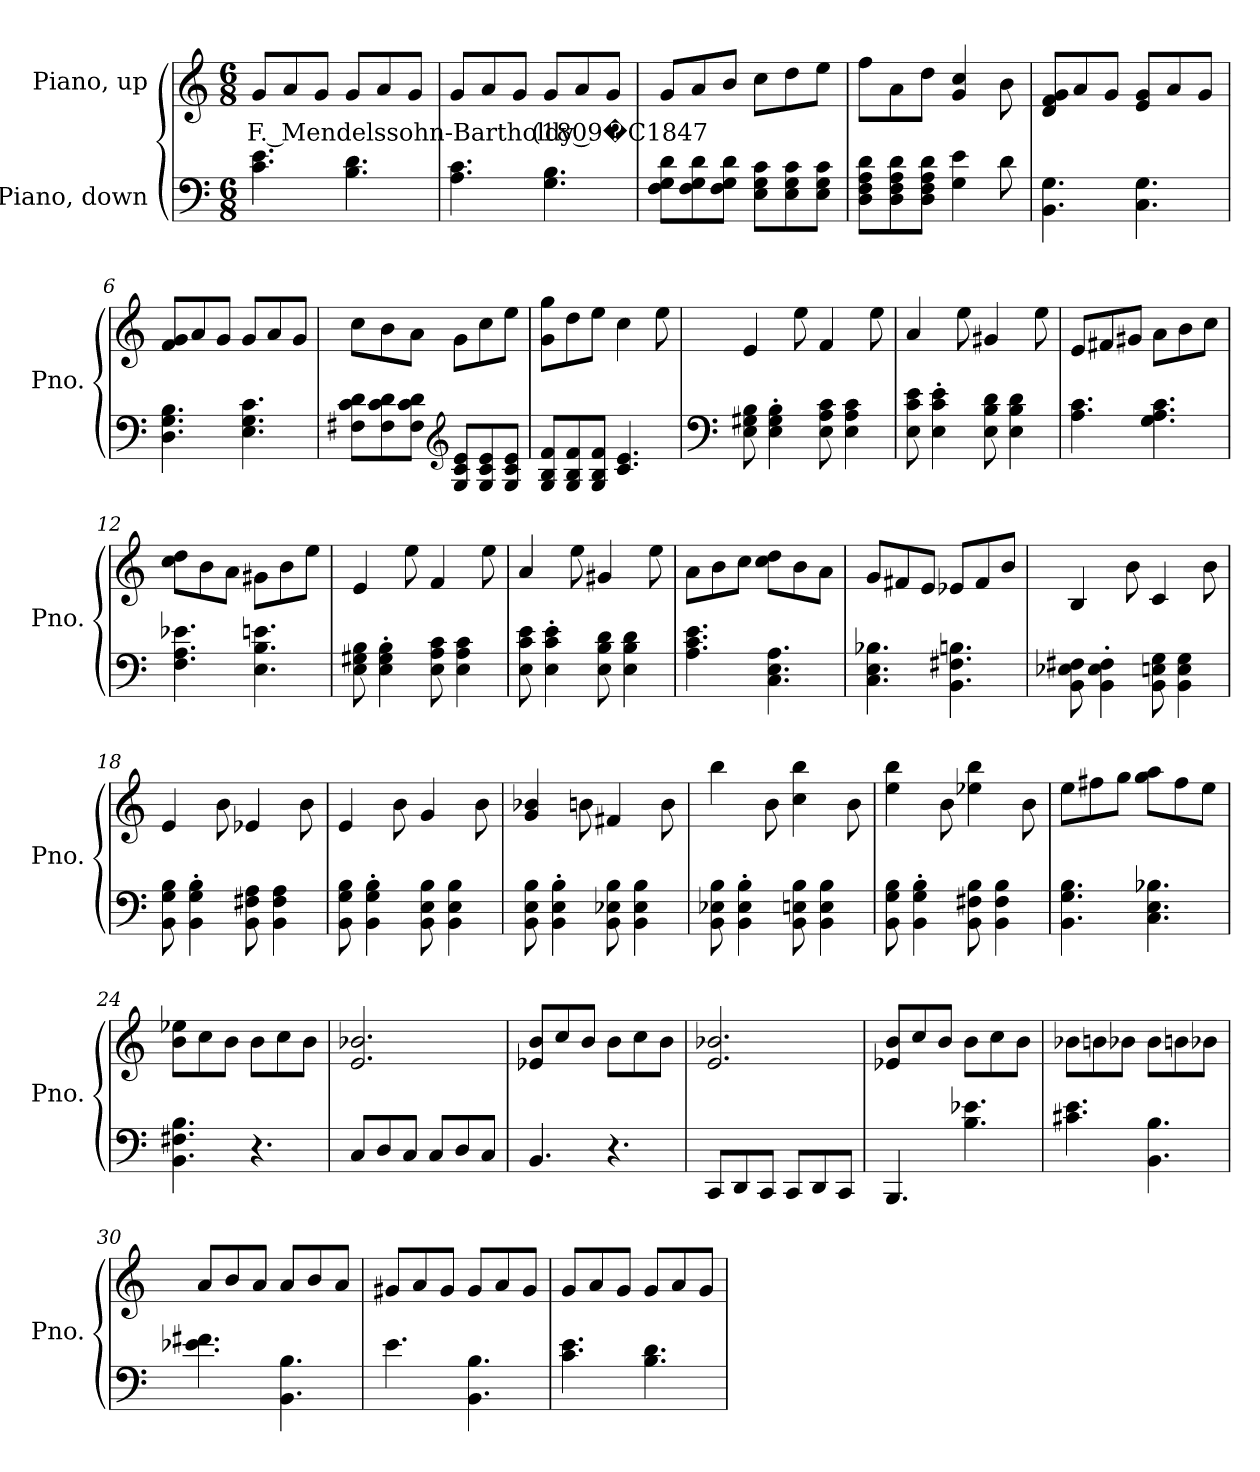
**kern	**kern	**text
*part2	*part1	*part1
*staff2	*staff1	*staff1
*I"Piano, down	*I"Piano, up	*
*I'Pno.	*I'Pno.	*
*clefF4	*clefG2	*
*k[]	*k[]	*
*M6/8	*M6/8	*
*MM168	*MM168	*
=1	=1	=1
!	!	!LO:LY:b
4.c\ 4.e\	8g/L	F. Mendelssohn-Bartholdy (1809�C1847
.	8a/	.
.	8g/J	.
4.B\ 4.d\	8g/L	.
.	8a/	.
.	8g/J	.
=2	=2	=2
4.A\ 4.c\	8g/L	.
.	8a/	.
.	8g/J	.
4.G\ 4.B\	8g/L	.
.	8a/	.
.	8g/J	.
!!LO:LB:g=z
=3	=3	=3
8F\ 8G\ 8d\L	8g/L	.
8F\ 8G\ 8d\	8a/	.
8F\ 8G\ 8d\J	8b/J	.
8E\ 8G\ 8c\L	8cc\L	.
8E\ 8G\ 8c\	8dd\	.
8E\ 8G\ 8c\J	8ee\J	.
=4	=4	=4
8D\ 8F\ 8A\ 8d\L	8ff\L	.
8D\ 8F\ 8A\ 8d\	8a\	.
8D\ 8F\ 8A\ 8d\J	8dd\J	.
4G\ 4e\	4g/ 4cc/	.
8d\	8b\	.
=5	=5	=5
4.BB\ 4.G\	8d/ 8f/ 8g/L	.
.	8a/	.
.	8g/J	.
4.C\ 4.G\	8e/ 8g/L	.
.	8a/	.
.	8g/J	.
=6	=6	=6
4.D\ 4.G\ 4.B\	8f/ 8g/L	.
.	8a/	.
.	8g/J	.
4.E\ 4.G\ 4.c\	8g/L	.
.	8a/	.
.	8g/J	.
!!LO:LB:g=z
=7	=7	=7
8F#X\ 8c\ 8d\L	8cc\L	.
8F#\ 8c\ 8d\	8b\	.
8F#\ 8c\ 8d\J	8a\J	.
*clefG2	*	*
8G/ 8c/ 8e/L	8g\L	.
8G/ 8c/ 8e/	8cc\	.
8G/ 8c/ 8e/J	8ee\J	.
=8	=8	=8
8G/ 8B/ 8f/L	8g\ 8gg\L	.
8G/ 8B/ 8f/	8dd\	.
8G/ 8B/ 8f/J	8ee\J	.
4.c/ 4.e/	4cc\	.
.	8ee\	.
=9	=9	=9
*clefF4	*	*
8E\ 8G#X\ 8B\	4e/	.
4E\' 4G#\' 4B\'	.	.
.	8ee\	.
8E\ 8A\ 8c\	4f/	.
4E\ 4A\ 4c\	.	.
.	8ee\	.
=10	=10	=10
8E\ 8c\ 8e\	4a/	.
4E\' 4c\' 4e\'	.	.
.	8ee\	.
8E\ 8B\ 8d\	4g#X/	.
4E\ 4B\ 4d\	.	.
.	8ee\	.
=11	=11	=11
4.A\ 4.c\	8e/L	.
.	8f#X/	.
.	8g#X/J	.
4.G\ 4.A\ 4.c\	8a\L	.
.	8b\	.
.	8cc\J	.
!!LO:LB:g=z
=12	=12	=12
4.F\ 4.A\ 4.e-X\	8cc\ 8dd\L	.
.	8b\	.
.	8a\J	.
4.E\ 4.B\ 4.en\	8g#X\L	.
.	8b\	.
.	8ee\J	.
=13	=13	=13
8E\ 8G#X\ 8B\	4e/	.
4E\' 4G#\' 4B\'	.	.
.	8ee\	.
8E\ 8A\ 8c\	4f/	.
4E\ 4A\ 4c\	.	.
.	8ee\	.
=14	=14	=14
8E\ 8c\ 8e\	4a/	.
4E\' 4c\' 4e\'	.	.
.	8ee\	.
8E\ 8B\ 8d\	4g#X/	.
4E\ 4B\ 4d\	.	.
.	8ee\	.
=15	=15	=15
4.A\ 4.c\ 4.e\	8a\L	.
.	8b\	.
.	8cc\J	.
4.C\ 4.E\ 4.A\	8cc\ 8dd\L	.
.	8b\	.
.	8a\J	.
=16	=16	=16
4.C\ 4.E\ 4.B-X\	8g/L	.
.	8f#X/	.
.	8e/J	.
4.BB\ 4.F#X\ 4.Bn\	8e-X/L	.
.	8f#/	.
.	8b/J	.
=17	=17	=17
8BB\ 8E-X\ 8F#X\	4B/	.
4BB\' 4E-\' 4F#\'	.	.
.	8b\	.
8BB\ 8En\ 8G\	4c/	.
4BB\ 4E\ 4G\	.	.
.	8b\	.
!!LO:LB:g=z
=18	=18	=18
8BB\ 8G\ 8B\	4e/	.
4BB\' 4G\' 4B\'	.	.
.	8b\	.
8BB\ 8F#X\ 8A\	4e-X/	.
4BB\ 4F#\ 4A\	.	.
.	8b\	.
=19	=19	=19
8BB\ 8G\ 8B\	4e/	.
4BB\' 4G\' 4B\'	.	.
.	8b\	.
8BB\ 8E\ 8B\	4g/	.
4BB\ 4E\ 4B\	.	.
.	8b\	.
=20	=20	=20
8BB\ 8E\ 8B\	4g/ 4b-X/	.
4BB\' 4E\' 4B\'	.	.
.	8bn\	.
8BB\ 8E-X\ 8B\	4f#X/	.
4BB\ 4E-\ 4B\	.	.
.	8b\	.
=21	=21	=21
8BB\ 8E-X\ 8B\	4bb\	.
4BB\' 4E-\' 4B\'	.	.
.	8b\	.
8BB\ 8En\ 8B\	4cc\ 4bb\	.
4BB\ 4E\ 4B\	.	.
.	8b\	.
=22	=22	=22
8BB\ 8G\ 8B\	4ee\ 4bb\	.
4BB\' 4G\' 4B\'	.	.
.	8b\	.
8BB\ 8F#X\ 8B\	4ee-X\ 4bb\	.
4BB\ 4F#\ 4B\	.	.
.	8b\	.
=23	=23	=23
4.BB\ 4.G\ 4.B\	8ee\L	.
.	8ff#X\	.
.	8gg\J	.
4.C\ 4.E\ 4.B-X\	8gg\ 8aa\L	.
.	8ff#\	.
.	8ee\J	.
=24	=24	=24
4.BB\ 4.F#X\ 4.B\	8b\ 8ee-X\L	.
.	8cc\	.
.	8b\J	.
4.r	8b\L	.
.	8cc\	.
.	8b\J	.
!!LO:LB:g=z
=25	=25	=25
8C/L	2.e/ 2.b-X/	.
8D/	.	.
8C/J	.	.
8C/L	.	.
8D/	.	.
8C/J	.	.
=26	=26	=26
4.BB/	8e-X/ 8b/L	.
.	8cc/	.
.	8b/J	.
4.r	8b\L	.
.	8cc\	.
.	8b\J	.
=27	=27	=27
8CC/L	2.e/ 2.b-X/	.
8DD/	.	.
8CC/J	.	.
8CC/L	.	.
8DD/	.	.
8CC/J	.	.
=28	=28	=28
4.BBB/	8e-X/ 8b/L	.
.	8cc/	.
.	8b/J	.
4.B\ 4.e-X\	8b\L	.
.	8cc\	.
.	8b\J	.
=29	=29	=29
4.c#X\ 4.e\	8b-X\L	.
.	8bn\	.
.	8b-X\J	.
4.BB\ 4.B\	8b-\L	.
.	8bn\	.
.	8b-X\J	.
!!LO:PB:g=z
=30	=30	=30
4.e-X\ 4.f#X\	8a/L	.
.	8b/	.
.	8a/J	.
4.BB\ 4.B\	8a/L	.
.	8b/	.
.	8a/J	.
=31	=31	=31
4.e\	8g#X/L	.
.	8a/	.
.	8g#/J	.
4.BB\ 4.B\	8g#/L	.
.	8a/	.
.	8g#/J	.
=32	=32	=32
4.c\ 4.e\	8g/L	.
.	8a/	.
.	8g/J	.
4.B\ 4.d\	8g/L	.
.	8a/	.
.	8g/J	.
=	=	=
*-	*-	*-
